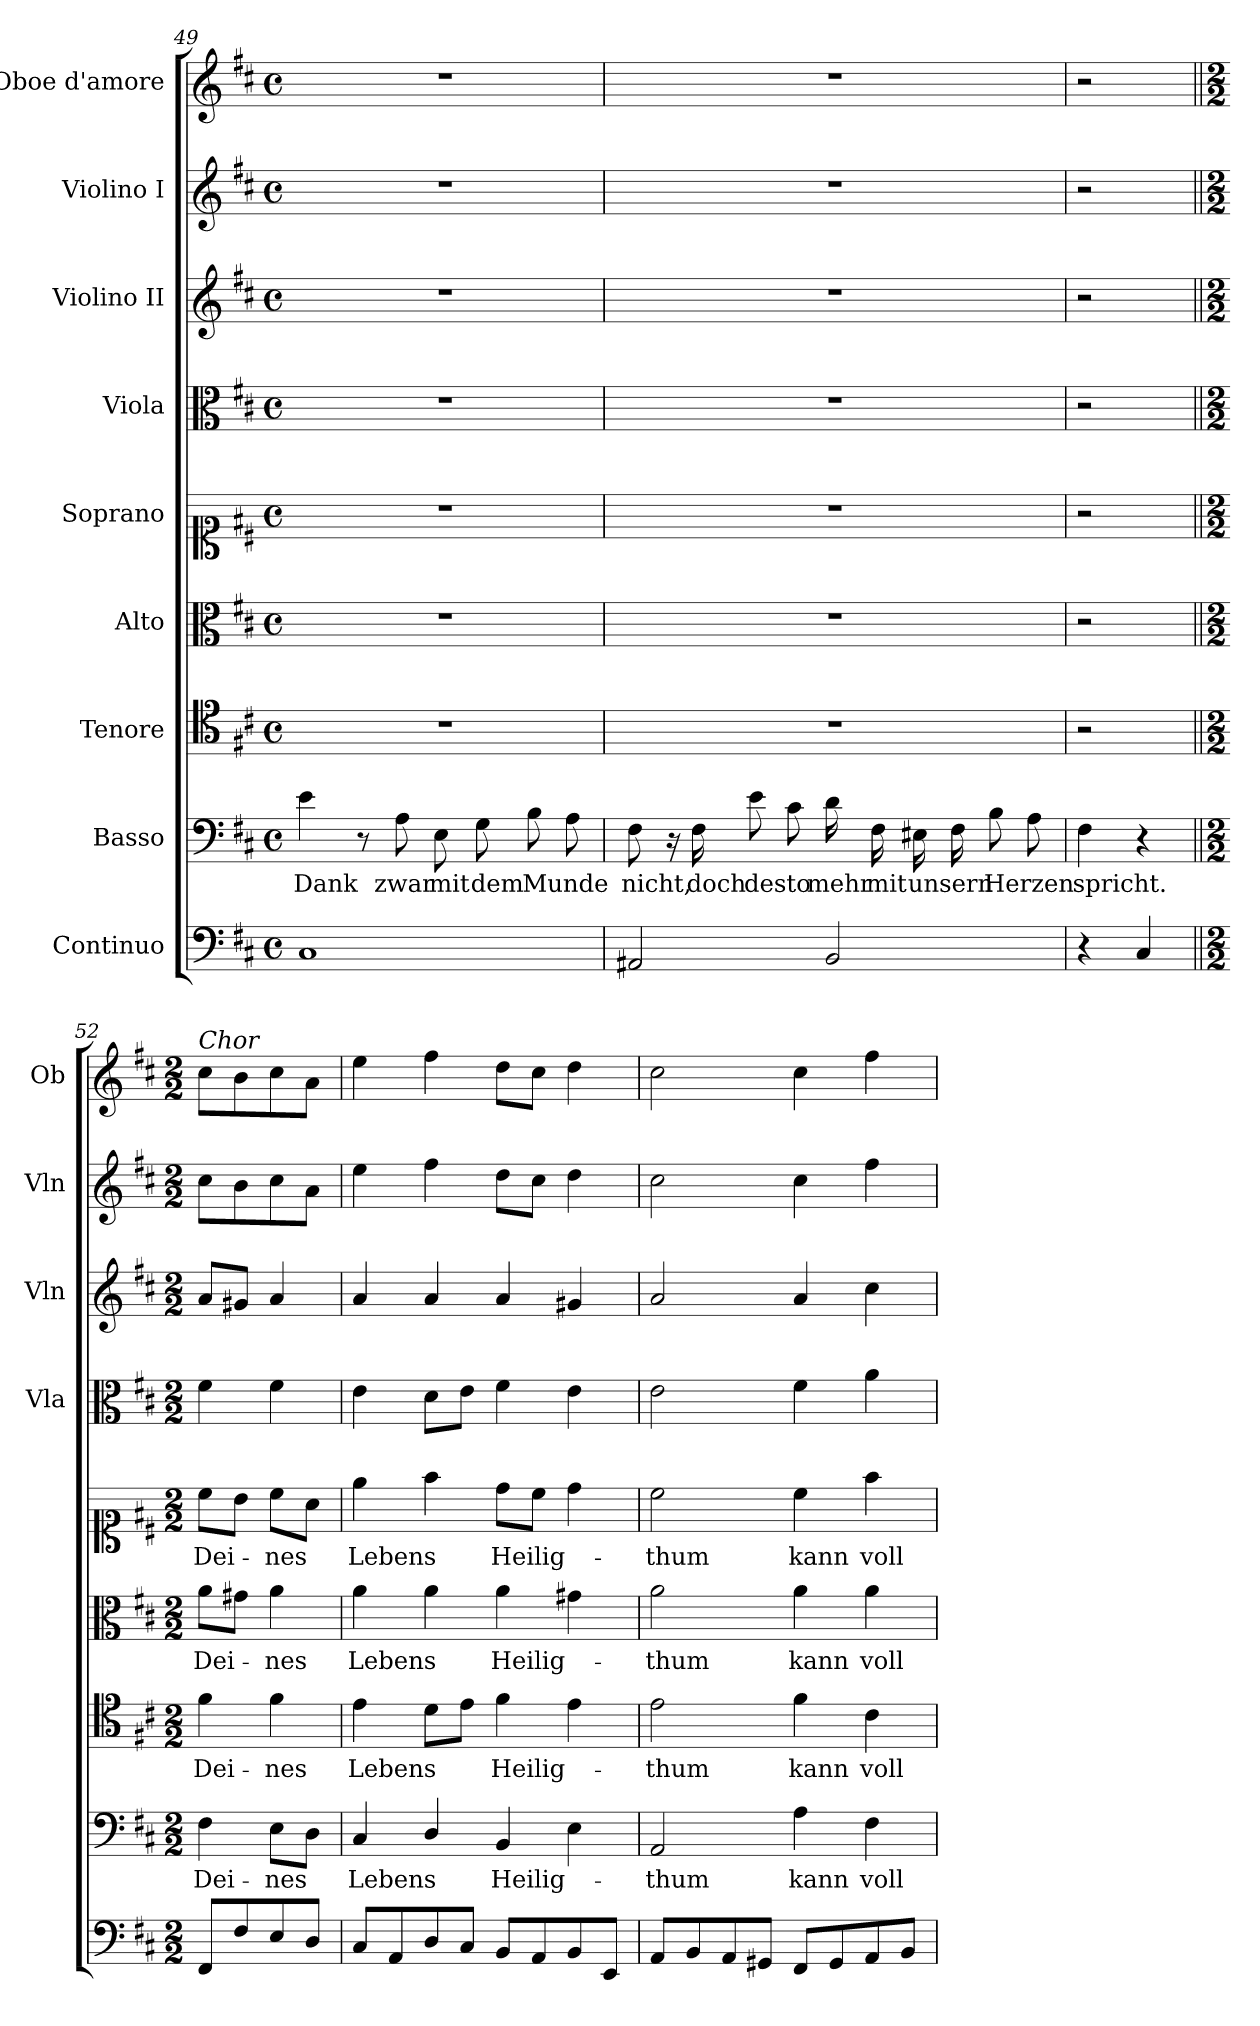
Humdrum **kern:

**kern	**kern	**text	**kern	**text	**kern	**text	**kern	**text	**kern	**kern	**kern	**kern
*part9	*part8	*part8	*part7	*part7	*part6	*part6	*part5	*part5	*part4	*part3	*part2	*part1
*staff9	*staff8	*staff8	*staff7	*staff7	*staff6	*staff6	*staff5	*staff5	*staff4	*staff3	*staff2	*staff1
*I"Continuo	*I"Basso	*	*I"Tenore	*	*I"Alto	*	*I"Soprano	*	*I"Viola	*I"Violino II	*I"Violino I	*I"Oboe d'amore
*	*	*	*	*	*	*	*	*	*I'Vla	*I'Vln	*I'Vln	*I'Ob
*clefF4	*clefF4	*	*clefC4	*	*clefC3	*	*clefC1	*	*clefC3	*clefG2	*clefG2	*clefG2
*k[f#c#]	*k[f#c#]	*	*k[f#c#]	*	*k[f#c#]	*	*k[f#c#]	*	*k[f#c#]	*k[f#c#]	*k[f#c#]	*k[f#c#]
*M4/4	*M4/4	*	*M4/4	*	*M4/4	*	*M4/4	*	*M4/4	*M4/4	*M4/4	*M4/4
*met(c)	*met(c)	*	*met(c)	*	*met(c)	*	*met(c)	*	*met(c)	*met(c)	*met(c)	*met(c)
=49	=49	=49	=49	=49	=49	=49	=49	=49	=49	=49	=49	=49
!	!	!LO:LY:b	!	!	!	!	!	!	!	!	!	!
1C#	4e\	Dank	1r	.	1r	.	1r	.	1r	1r	1r	1r
.	8r	.	.	.	.	.	.	.	.	.	.	.
!	!	!LO:LY:b	!	!	!	!	!	!	!	!	!	!
.	8A\	zwar	.	.	.	.	.	.	.	.	.	.
!	!	!LO:LY:b	!	!	!	!	!	!	!	!	!	!
.	8E\	mit	.	.	.	.	.	.	.	.	.	.
!	!	!LO:LY:b	!	!	!	!	!	!	!	!	!	!
.	8G\	dem	.	.	.	.	.	.	.	.	.	.
!	!	!LO:LY:b	!	!	!	!	!	!	!	!	!	!
.	8B\	Munde	.	.	.	.	.	.	.	.	.	.
.	8A\	.	.	.	.	.	.	.	.	.	.	.
!!LO:PB:g=z
=50	=50	=50	=50	=50	=50	=50	=50	=50	=50	=50	=50	=50
!	!	!LO:LY:b	!	!	!	!	!	!	!	!	!	!
2AA#X/	8F#\	nicht,	1r	.	1r	.	1r	.	1r	1r	1r	1r
.	16r	.	.	.	.	.	.	.	.	.	.	.
!	!	!LO:LY:b	!	!	!	!	!	!	!	!	!	!
.	16F#\	doch	.	.	.	.	.	.	.	.	.	.
!	!	!LO:LY:b	!	!	!	!	!	!	!	!	!	!
.	8e\	desto	.	.	.	.	.	.	.	.	.	.
.	8c#\	.	.	.	.	.	.	.	.	.	.	.
!	!	!LO:LY:b	!	!	!	!	!	!	!	!	!	!
2BB/	16d\	mehr	.	.	.	.	.	.	.	.	.	.
!	!	!LO:LY:b	!	!	!	!	!	!	!	!	!	!
.	16F#\	mit	.	.	.	.	.	.	.	.	.	.
!	!	!LO:LY:b	!	!	!	!	!	!	!	!	!	!
.	16E#X\	unsern	.	.	.	.	.	.	.	.	.	.
.	16F#\	.	.	.	.	.	.	.	.	.	.	.
!	!	!LO:LY:b	!	!	!	!	!	!	!	!	!	!
.	8B\	Herzen	.	.	.	.	.	.	.	.	.	.
.	8A\	.	.	.	.	.	.	.	.	.	.	.
=51	=51	=51	=51	=51	=51	=51	=51	=51	=51	=51	=51	=51
!	!	!LO:LY:b	!	!	!	!	!	!	!	!	!	!
4r	4F#\	spricht.	2r	.	2r	.	2r	.	2r	2r	2r	2r
4C#/	4r	.	.	.	.	.	.	.	.	.	.	.
=52||	=52||	=52||	=52||	=52||	=52||	=52||	=52||	=52||	=52||	=52||	=52||	=52||
*M2/2	*M2/2	*	*M2/2	*	*M2/2	*	*M2/2	*	*M2/2	*M2/2	*M2/2	*M2/2
!	!	!	!	!	!	!	!	!	!	!	!	!LO:TX:i:t=Chor
!	!	!LO:LY:b	!	!LO:LY:b	!	!LO:LY:b	!	!LO:LY:b	!	!	!	!
8FF#/L	4F#\	Dei-	4f#\	Dei-	8a\L	Dei-	8cc#\L	Dei-	4f#\	8a/L	8cc#\L	8cc#\L
8F#/	.	.	.	.	8g#X\J	.	8b\J	.	.	8g#X/J	8b\	8b\
!	!	!LO:LY:b	!	!LO:LY:b	!	!LO:LY:b	!	!LO:LY:b	!	!	!	!
8E/	8E\L	-nes	4f#\	-nes	4a\	-nes	8cc#\L	-nes	4f#\	4a/	8cc#\	8cc#\
8D/J	8D\J	.	.	.	.	.	8a\J	.	.	.	8a\J	8a\J
=53	=53	=53	=53	=53	=53	=53	=53	=53	=53	=53	=53	=53
!	!	!LO:LY:b	!	!LO:LY:b	!	!LO:LY:b	!	!LO:LY:b	!	!	!	!
8C#/L	4C#/	Lebens	4e\	Lebens	4a\	Lebens	4ee\	Lebens	4e\	4a/	4ee\	4ee\
8AA/	.	.	.	.	.	.	.	.	.	.	.	.
8D/	4D/	.	8d\L	.	4a\	.	4ff#\	.	8d\L	4a/	4ff#\	4ff#\
8C#/J	.	.	8e\J	.	.	.	.	.	8e\J	.	.	.
!	!	!LO:LY:b	!	!LO:LY:b	!	!LO:LY:b	!	!LO:LY:b	!	!	!	!
8BB/L	4BB/	Heilig-	4f#\	Heilig-	4a\	Heilig-	8dd\L	Heilig-	4f#\	4a/	8dd\L	8dd\L
8AA/	.	.	.	.	.	.	8cc#\J	.	.	.	8cc#\J	8cc#\J
8BB/	4E\	.	4e\	.	4g#X\	.	4dd\	.	4e\	4g#X/	4dd\	4dd\
8EE/J	.	.	.	.	.	.	.	.	.	.	.	.
!!LO:PB:g=z
=54	=54	=54	=54	=54	=54	=54	=54	=54	=54	=54	=54	=54
!	!	!LO:LY:b	!	!LO:LY:b	!	!LO:LY:b	!	!LO:LY:b	!	!	!	!
8AA/L	2AA/	thum	2e\	thum	2a\	thum	2cc#\	thum	2e\	2a/	2cc#\	2cc#\
8BB/	.	.	.	.	.	.	.	.	.	.	.	.
8AA/	.	.	.	.	.	.	.	.	.	.	.	.
8GG#X/J	.	.	.	.	.	.	.	.	.	.	.	.
!	!	!LO:LY:b	!	!LO:LY:b	!	!LO:LY:b	!	!LO:LY:b	!	!	!	!
8FF#/L	4A\	kann	4f#\	kann	4a\	kann	4cc#\	kann	4f#\	4a/	4cc#\	4cc#\
8GG#/	.	.	.	.	.	.	.	.	.	.	.	.
!	!	!LO:LY:b	!	!LO:LY:b	!	!LO:LY:b	!	!LO:LY:b	!	!	!	!
8AA/	4F#\	voll-	4c#\	voll-	4a\	voll-	4ff#\	voll-	4a\	4cc#\	4ff#\	4ff#\
8BB/J	.	.	.	.	.	.	.	.	.	.	.	.
=	=	=	=	=	=	=	=	=	=	=	=	=
*-	*-	*-	*-	*-	*-	*-	*-	*-	*-	*-	*-	*-
